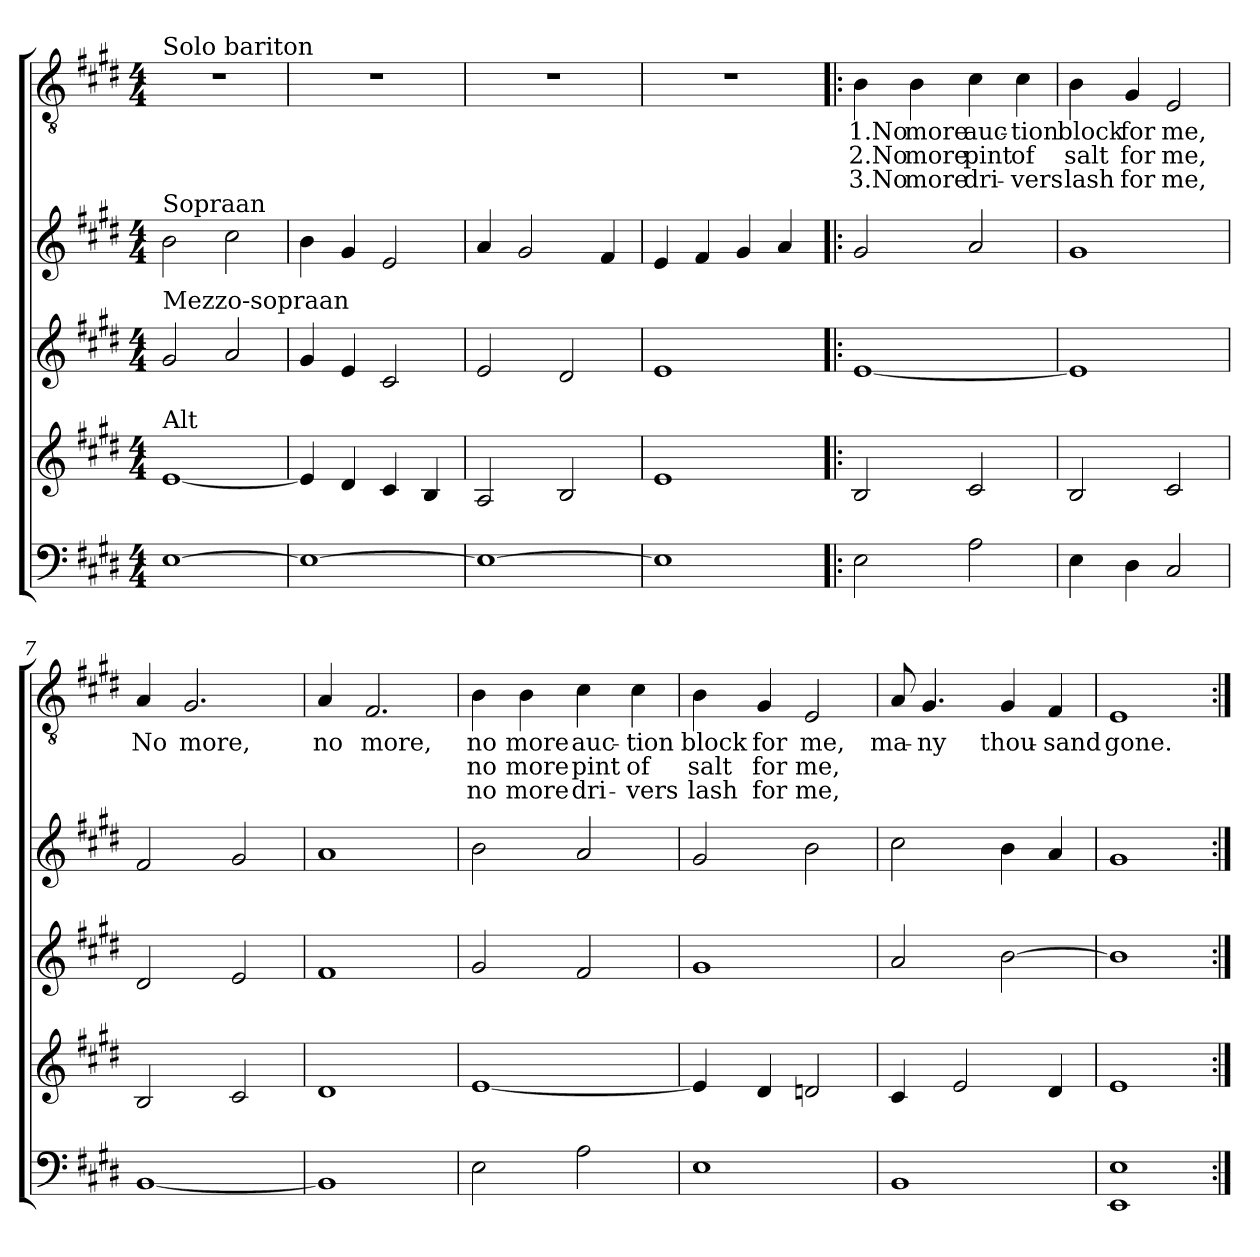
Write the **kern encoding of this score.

**kern	**kern	**kern	**kern	**kern	**text	**text	**text
*part5	*part4	*part3	*part2	*part1	*part1	*part1	*part1
*staff5	*staff4	*staff3	*staff2	*staff1	*staff1	*staff1	*staff1
*clefF4	*clefG2	*clefG2	*clefG2	*clefGv2	*	*	*
*k[f#c#g#d#]	*k[f#c#g#d#]	*k[f#c#g#d#]	*k[f#c#g#d#]	*k[f#c#g#d#]	*	*	*
*E:	*E:	*E:	*E:	*E:	*	*	*
*M4/4	*M4/4	*M4/4	*M4/4	*M4/4	*	*	*
=1	=1	=1	=1	=1	=1	=1	=1
!	!	!	!	!LO:TX:a:t=Solo bariton	!	!	!
!	!	!	!LO:TX:a:t=Sopraan	!	!	!	!
!	!	!LO:TX:a:t=Mezzo-sopraan	!	!	!	!	!
!	!LO:TX:a:t=Alt	!	!	!	!	!	!
[1E	[1e	2g#/	2b\	1r	.	.	.
.	.	2a/	2cc#\	.	.	.	.
=2	=2	=2	=2	=2	=2	=2	=2
1E_	4e/]	4g#/	4b\	1r	.	.	.
.	4d#/	4e/	4g#/	.	.	.	.
.	4c#/	2c#/	2e/	.	.	.	.
.	4B/	.	.	.	.	.	.
=3	=3	=3	=3	=3	=3	=3	=3
1E_	2A/	2e/	4a/	1r	.	.	.
.	.	.	2g#/	.	.	.	.
.	2B/	2d#/	.	.	.	.	.
.	.	.	4f#/	.	.	.	.
=4	=4	=4	=4	=4	=4	=4	=4
1E]	1e	1e	4e/	1r	.	.	.
.	.	.	4f#/	.	.	.	.
.	.	.	4g#/	.	.	.	.
.	.	.	4a/	.	.	.	.
=5!|:	=5!|:	=5!|:	=5!|:	=5!|:	=5!|:	=5!|:	=5!|:
!	!	!	!	!	!LO:LY:b	!LO:LY:b	!LO:LY:b
2E\	2B/	[1e	2g#/	4B\	1.No	2.No	3.No
!	!	!	!	!	!LO:LY:b	!LO:LY:b	!LO:LY:b
.	.	.	.	4B\	more	more	more
!	!	!	!	!	!LO:LY:b	!LO:LY:b	!LO:LY:b
2A\	2c#/	.	2a/	4c#\	auc-	pint	dri-
!	!	!	!	!	!LO:LY:b	!LO:LY:b	!LO:LY:b
.	.	.	.	4c#\	-tion	of	-vers
=6	=6	=6	=6	=6	=6	=6	=6
!	!	!	!	!	!LO:LY:b	!LO:LY:b	!LO:LY:b
4E\	2B/	1e]	1g#	4B\	block	salt	lash
!	!	!	!	!	!LO:LY:b	!LO:LY:b	!LO:LY:b
4D#\	.	.	.	4G#/	for	for	for
!	!	!	!	!	!LO:LY:b	!LO:LY:b	!LO:LY:b
2C#/	2c#/	.	.	2E/	me,	me,	me,
!!LO:LB:g=z
=7	=7	=7	=7	=7	=7	=7	=7
!	!	!	!	!	!LO:LY:b	!	!
[1BB	2B/	2d#/	2f#/	4A/	No	.	.
!	!	!	!	!	!LO:LY:b	!	!
.	.	.	.	2.G#/	more,	.	.
.	2c#/	2e/	2g#/	.	.	.	.
=8	=8	=8	=8	=8	=8	=8	=8
!	!	!	!	!	!LO:LY:b	!	!
1BB]	1d#	1f#	1a	4A/	no	.	.
!	!	!	!	!	!LO:LY:b	!	!
.	.	.	.	2.F#/	more,	.	.
=9	=9	=9	=9	=9	=9	=9	=9
!	!	!	!	!	!LO:LY:b	!LO:LY:b	!LO:LY:b
2E\	[1e	2g#/	2b\	4B\	no	no	no
!	!	!	!	!	!LO:LY:b	!LO:LY:b	!LO:LY:b
.	.	.	.	4B\	more	more	more
!	!	!	!	!	!LO:LY:b	!LO:LY:b	!LO:LY:b
2A\	.	2f#/	2a/	4c#\	auc-	pint	dri-
!	!	!	!	!	!LO:LY:b	!LO:LY:b	!LO:LY:b
.	.	.	.	4c#\	-tion	of	-vers
=10	=10	=10	=10	=10	=10	=10	=10
!	!	!	!	!	!LO:LY:b	!LO:LY:b	!LO:LY:b
1E	4e/]	1g#	2g#/	4B\	block	salt	lash
!	!	!	!	!	!LO:LY:b	!LO:LY:b	!LO:LY:b
.	4d#/	.	.	4G#/	for	for	for
!	!	!	!	!	!LO:LY:b	!LO:LY:b	!LO:LY:b
.	2dn/	.	2b\	2E/	me,	me,	me,
=11	=11	=11	=11	=11	=11	=11	=11
!	!	!	!	!	!LO:LY:b	!	!
1BB	4c#/	2a/	2cc#\	8A/	ma-	.	.
!	!	!	!	!	!LO:LY:b	!	!
.	.	.	.	4.G#/	-ny	.	.
.	2e/	.	.	.	.	.	.
!	!	!	!	!	!LO:LY:b	!	!
.	.	[2b\	4b\	4G#/	thou-	.	.
!	!	!	!	!	!LO:LY:b	!	!
.	4d#/	.	4a/	4F#/	-sand	.	.
=12	=12	=12	=12	=12	=12	=12	=12
!	!	!	!	!	!LO:LY:b	!	!
1EE 1E	1e	1b]	1g#	1E	gone.	.	.
=:|!	=:|!	=:|!	=:|!	=:|!	=:|!	=:|!	=:|!
*-	*-	*-	*-	*-	*-	*-	*-
